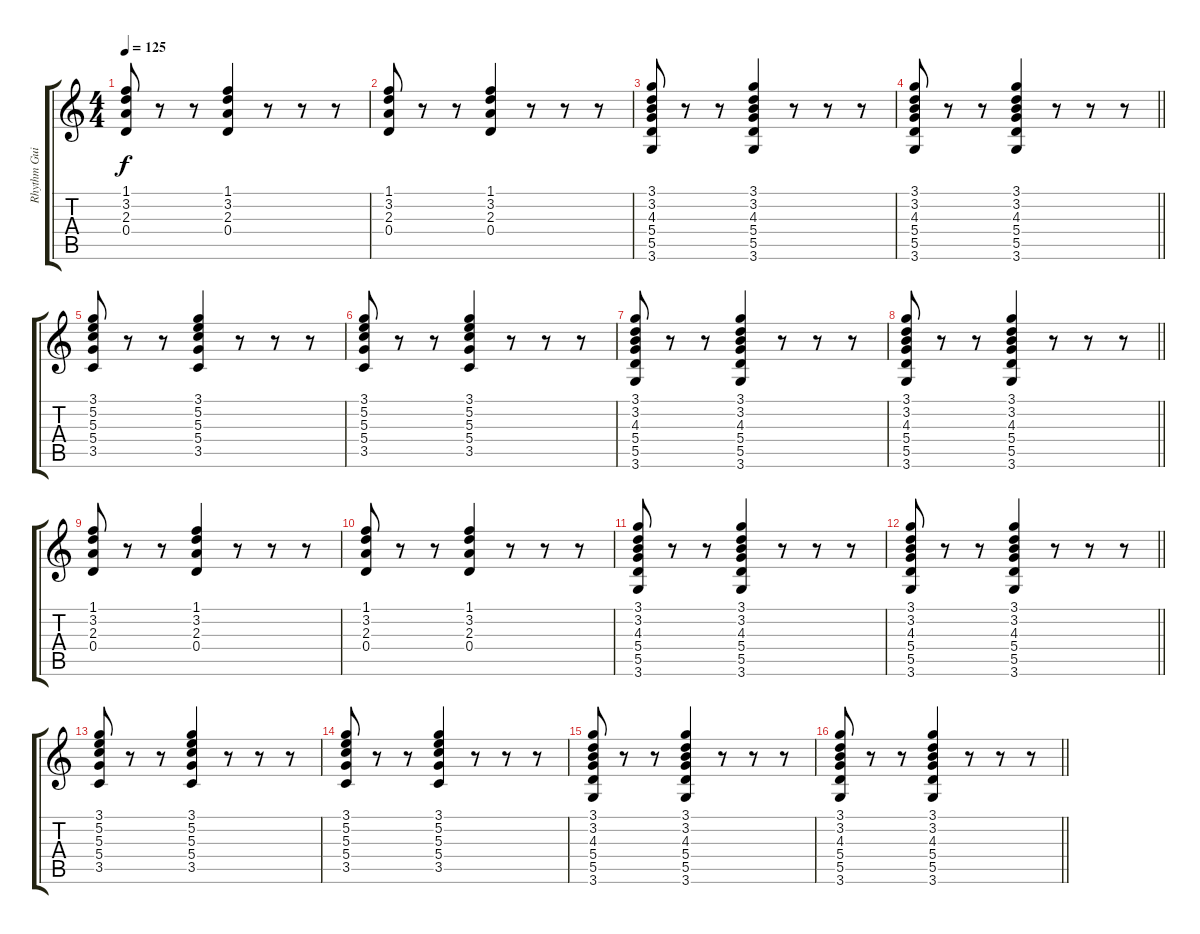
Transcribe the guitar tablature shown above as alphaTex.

\track ("Rhythm Guitar" "Rhythm Gui") {instrument electricguitarmuted}
\staff {score tabs}
\tuning (E4 B3 G3 D3 A2 E2) {hide}
\ts (4 4)
\tempo 125
\clef g2
\ks c
(1.1 3.2 2.3 0.4).8{dy f} r.8 r.8 (1.1 3.2 2.3 0.4).4 r.8 r.8 r.8 |
(1.1 3.2 2.3 0.4).8 r.8 r.8 (1.1 3.2 2.3 0.4).4 r.8 r.8 r.8 |
(3.1 3.2 4.3 5.4 5.5 3.6).8 r.8 r.8 (3.1 3.2 4.3 5.4 5.5 3.6).4 r.8 r.8 r.8 |
\barLineRight lightlight
(3.1 3.2 4.3 5.4 5.5 3.6).8 r.8 r.8 (3.1 3.2 4.3 5.4 5.5 3.6).4 r.8 r.8 r.8 |
(3.1 5.2 5.3 5.4 3.5).8 r.8 r.8 (3.1 5.2 5.3 5.4 3.5).4 r.8 r.8 r.8 |
(3.1 5.2 5.3 5.4 3.5).8 r.8 r.8 (3.1 5.2 5.3 5.4 3.5).4 r.8 r.8 r.8 |
(3.1 3.2 4.3 5.4 5.5 3.6).8 r.8 r.8 (3.1 3.2 4.3 5.4 5.5 3.6).4 r.8 r.8 r.8 |
\barLineRight lightlight
(3.1 3.2 4.3 5.4 5.5 3.6).8 r.8 r.8 (3.1 3.2 4.3 5.4 5.5 3.6).4 r.8 r.8 r.8 |
(1.1 3.2 2.3 0.4).8 r.8 r.8 (1.1 3.2 2.3 0.4).4 r.8 r.8 r.8 |
(1.1 3.2 2.3 0.4).8 r.8 r.8 (1.1 3.2 2.3 0.4).4 r.8 r.8 r.8 |
(3.1 3.2 4.3 5.4 5.5 3.6).8 r.8 r.8 (3.1 3.2 4.3 5.4 5.5 3.6).4 r.8 r.8 r.8 |
\barLineRight lightlight
(3.1 3.2 4.3 5.4 5.5 3.6).8 r.8 r.8 (3.1 3.2 4.3 5.4 5.5 3.6).4 r.8 r.8 r.8 |
(3.1 5.2 5.3 5.4 3.5).8 r.8 r.8 (3.1 5.2 5.3 5.4 3.5).4 r.8 r.8 r.8 |
(3.1 5.2 5.3 5.4 3.5).8 r.8 r.8 (3.1 5.2 5.3 5.4 3.5).4 r.8 r.8 r.8 |
(3.1 3.2 4.3 5.4 5.5 3.6).8 r.8 r.8 (3.1 3.2 4.3 5.4 5.5 3.6).4 r.8 r.8 r.8 |
\barLineRight lightlight
(3.1 3.2 4.3 5.4 5.5 3.6).8 r.8 r.8 (3.1 3.2 4.3 5.4 5.5 3.6).4 r.8 r.8 r.8
